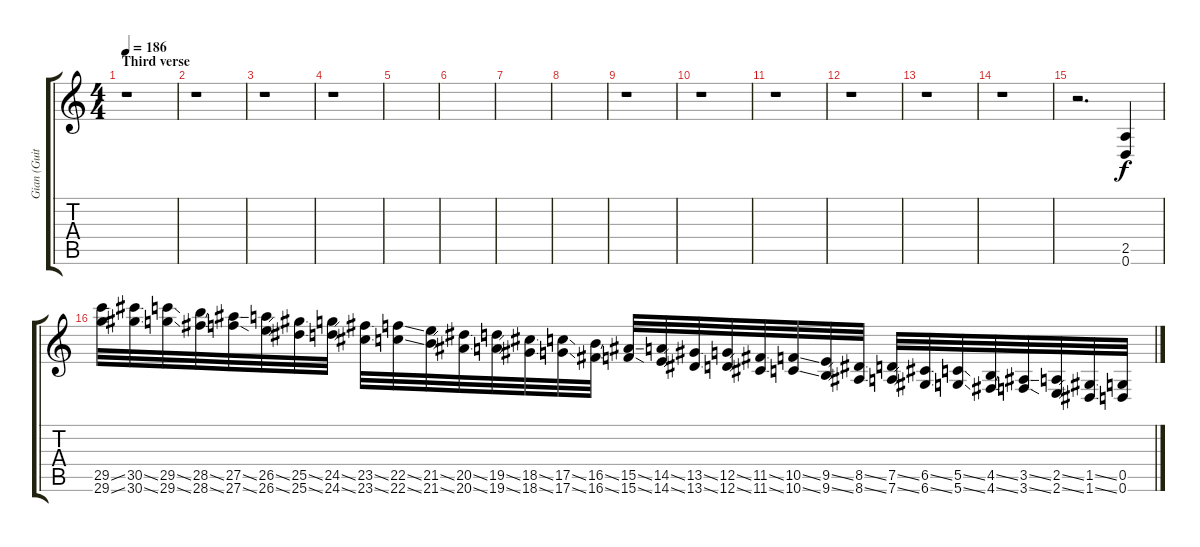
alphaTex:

\track ("Gian (Guitar)" "Gian (Guit") {instrument overdrivenguitar}
\staff {score tabs}
\tuning (D4 A3 F3 C3 G2 D2) {hide}
\ts (4 4)
\section ("" "Third verse")
\tempo 186
\clef g2
\ks c
r.1{dy f} |
r.1 |
r.1 |
r.1 |
|
|
|
|
r.1 |
r.1 |
r.1 |
r.1 |
r.1 |
r.1 |
r.2{d} (2.5 0.6).4 |
(29.5{ss} 29.6{ss}).32 (30.5{ss} 30.6{ss}).32 (29.5{ss} 29.6{ss}).32 (28.5{ss} 28.6{ss}).32 (27.5{ss} 27.6{ss}).32 (26.5{ss} 26.6{ss}).32 (25.5{ss} 25.6{ss}).32 (24.5{ss} 24.6{ss}).32 (23.5{ss} 23.6{ss}).32 (22.5{ss} 22.6{ss}).32 (21.5{ss} 21.6{ss}).32 (20.5{ss} 20.6{ss}).32 (19.5{ss} 19.6{ss}).32 (18.5{ss} 18.6{ss}).32 (17.5{ss} 17.6{ss}).32 (16.5{ss} 16.6{ss}).32 (15.5{ss} 15.6{ss}).32 (14.5{ss} 14.6{ss}).32 (13.5{ss} 13.6{ss}).32 (12.5{ss} 12.6{ss}).32 (11.5{ss} 11.6{ss}).32 (10.5{ss} 10.6{ss}).32 (9.5{ss} 9.6{ss}).32 (8.5{ss} 8.6{ss}).32 (7.5{ss} 7.6{ss}).32 (6.5{ss} 6.6{ss}).32 (5.5{ss} 5.6{ss}).32 (4.5{ss} 4.6{ss}).32 (3.5{ss} 3.6{ss}).32 (2.5{ss} 2.6{ss}).32 (1.5{ss} 1.6{ss}).32 (0.5 0.6).32
